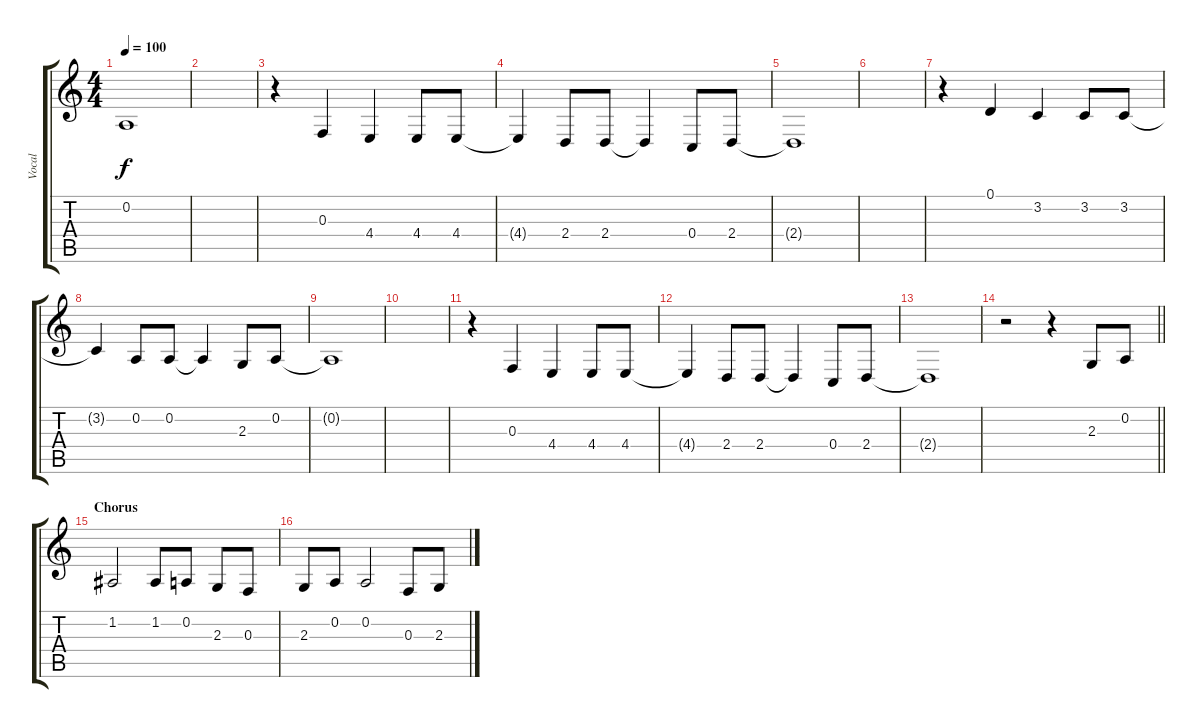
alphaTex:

\track ("Vocal" "Vocal") {instrument oboe}
\staff {score tabs}
\tuning (D4 A3 F3 C3 G2 D2) {hide}
\ts (4 4)
\tempo 100
\clef g2
\ks c
0.2{t}.1{dy f} |
|
r.4 0.3.4 4.4.4 4.4.8 4.4.8 |
4.4{t}.4 2.4.8 2.4.8 2.4{t}.4 0.4.8 2.4.8 |
2.4{t}.1 |
|
r.4 0.1.4 3.2.4 3.2.8 3.2.8 |
3.2{t}.4 0.2.8 0.2.8 0.2{t}.4 2.3.8 0.2.8 |
0.2{t}.1 |
|
r.4 0.3.4 4.4.4 4.4.8 4.4.8 |
4.4{t}.4 2.4.8 2.4.8 2.4{t}.4 0.4.8 2.4.8 |
2.4{t}.1 |
\barLineRight lightlight
r.2 r.4 2.3.8 0.2.8 |
\section ("" "Chorus")
1.2.2 1.2.8 0.2.8 2.3.8 0.3.8 |
2.3.8 0.2.8 0.2.2 0.3.8 2.3.8
